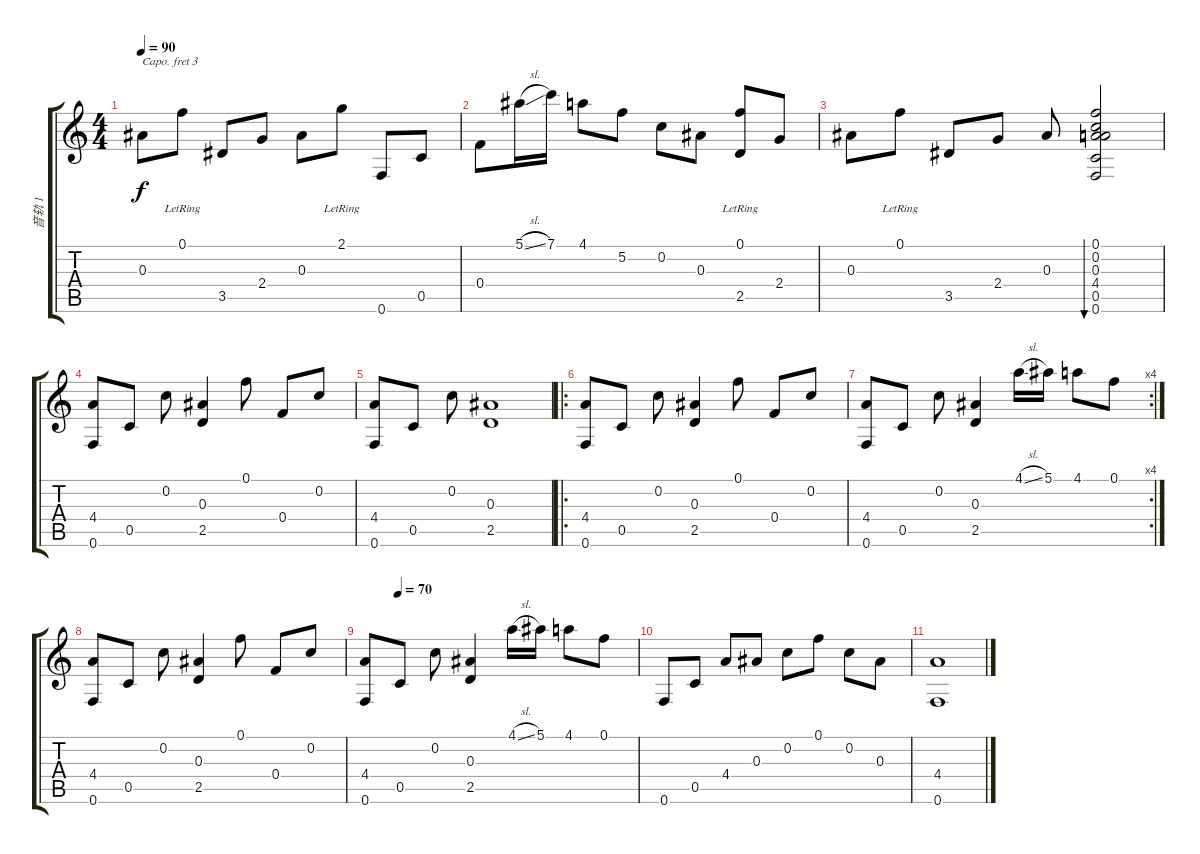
\track ("音轨 1" "音轨 1") {instrument acousticguitarsteel}
\staff {score tabs}
\capo 3
\tuning (D4 A3 G3 D3 A2 D2) {hide}
\ts (4 4)
\tempo 90
\clef g2
\ks c
0.3.8{dy f} 0.1{lr}.8 3.5.8 2.4.8 0.3.8 2.1{lr}.8 0.6.8 0.5.8 |
0.4.8 5.1{sl}.16 7.1.16 4.1.8 5.2.8 0.2.8 0.3.8 (0.1{lr} 2.5).8 2.4.8 |
0.3.8 0.1{lr}.8 3.5.8 2.4.8 0.3.8 (0.1 0.2 0.3 4.4 0.5 0.6).2{bu 240} |
(4.4 0.6).8 0.5.8 0.2.8 (0.3 2.5).4 0.1.8 0.4.8 0.2.8 |
(4.4 0.6).8 0.5.8 0.2.8 (0.3 2.5).1 |
\ro
(4.4 0.6).8 0.5.8 0.2.8 (0.3 2.5).4 0.1.8 0.4.8 0.2.8 |
\rc 4
(4.4 0.6).8 0.5.8 0.2.8 (0.3 2.5).4 4.1{sl}.16 5.1.16 4.1.8 0.1.8 |
(4.4 0.6).8 0.5.8 0.2.8 (0.3 2.5).4 0.1.8 0.4.8 0.2.8 |
\tempo (70 0.125)
(4.4 0.6).8 0.5.8 0.2.8 (0.3 2.5).4 4.1{sl}.16 5.1.16 4.1.8 0.1.8 |
0.6.8 0.5.8 4.4.8 0.3.8 0.2.8 0.1.8 0.2.8 0.3.8 |
(4.4 0.6).1
